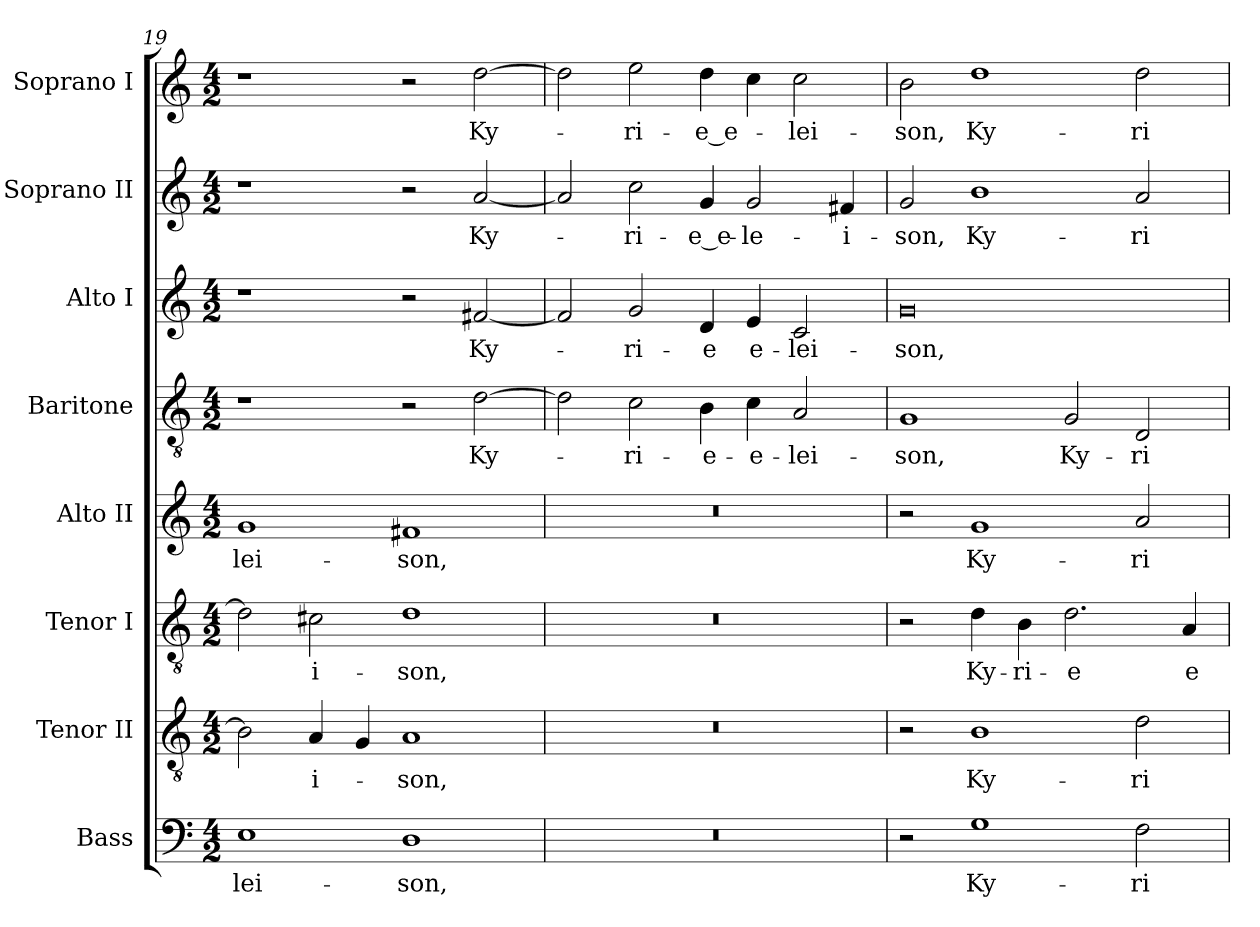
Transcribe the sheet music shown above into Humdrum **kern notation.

**kern	**text	**kern	**text	**kern	**text	**kern	**text	**kern	**text	**kern	**text	**kern	**text	**kern	**text
*part8	*part8	*part7	*part7	*part6	*part6	*part5	*part5	*part4	*part4	*part3	*part3	*part2	*part2	*part1	*part1
*staff8	*staff8	*staff7	*staff7	*staff6	*staff6	*staff5	*staff5	*staff4	*staff4	*staff3	*staff3	*staff2	*staff2	*staff1	*staff1
*I"Bass	*	*I"Tenor II	*	*I"Tenor I	*	*I"Alto II	*	*I"Baritone	*	*I"Alto I	*	*I"Soprano II	*	*I"Soprano I	*
*clefF4	*	*clefGv2	*	*clefGv2	*	*clefG2	*	*clefGv2	*	*clefG2	*	*clefG2	*	*clefG2	*
*ITrd7c12	*	*ITrd7c12	*	*ITrd7c12	*	*	*	*ITrd7c12	*	*	*	*	*	*	*
*k[]	*	*k[]	*	*k[]	*	*k[]	*	*k[]	*	*k[]	*	*k[]	*	*k[]	*
*C:	*	*C:	*	*C:	*	*C:	*	*C:	*	*C:	*	*C:	*	*C:	*
*M4/2	*	*M4/2	*	*M4/2	*	*M4/2	*	*M4/2	*	*M4/2	*	*M4/2	*	*M4/2	*
=19	=19	=19	=19	=19	=19	=19	=19	=19	=19	=19	=19	=19	=19	=19	=19
!	!LO:LY:b:color=#000000	!	!	!	!	!	!	!	!	!	!	!	!	!	!
!	!	!	!	!	!	!	!LO:LY:b:color=#000000	!	!	!	!	!	!	!	!
1EEi	-lei-	2BBi\]	.	2Di\]	.	1gi	-lei-	1r	.	1r	.	1r	.	1r	.
!	!	!	!LO:LY:b:color=#000000	!	!	!	!	!	!	!	!	!	!	!	!
!	!	!	!	!	!LO:LY:b:color=#000000	!	!	!	!	!	!	!	!	!	!
.	.	4AAi/	-i-	2C#Xi\	-i-	.	.	.	.	.	.	.	.	.	.
.	.	4GGi/	.	.	.	.	.	.	.	.	.	.	.	.	.
!	!LO:LY:b:color=#000000	!	!	!	!	!	!	!	!	!	!	!	!	!	!
!	!	!	!LO:LY:b:color=#000000	!	!	!	!	!	!	!	!	!	!	!	!
!	!	!	!	!	!LO:LY:b:color=#000000	!	!	!	!	!	!	!	!	!	!
!	!	!	!	!	!	!	!LO:LY:b:color=#000000	!	!	!	!	!	!	!	!
1DDi	-son,	1AAi	-son,	1Di	-son,	1f#Xi	-son,	2r	.	2r	.	2r	.	2r	.
!	!	!	!	!	!	!	!	!	!LO:LY:b:color=#000000	!	!	!	!	!	!
!	!	!	!	!	!	!	!	!	!	!	!LO:LY:b:color=#000000	!	!	!	!
!	!	!	!	!	!	!	!	!	!	!	!	!	!LO:LY:b:color=#000000	!	!
!	!	!	!	!	!	!	!	!	!	!	!	!	!	!	!LO:LY:b:color=#000000
.	.	.	.	.	.	.	.	[>2Di\	Ky-	[<2f#Xi/	Ky-	[<2ai/	Ky-	[>2ddi\	Ky-
=20	=20	=20	=20	=20	=20	=20	=20	=20	=20	=20	=20	=20	=20	=20	=20
!LO:N:vis=1	!	!LO:N:vis=1	!	!LO:N:vis=1	!	!LO:N:vis=1	!	!	!	!	!	!	!	!	!
0r	.	0r	.	0r	.	0r	.	2Di\]	.	2f#i/]	.	2ai/]	.	2ddi\]	.
!	!	!	!	!	!	!	!	!	!LO:LY:b:color=#000000	!	!	!	!	!	!
!	!	!	!	!	!	!	!	!	!	!	!LO:LY:b:color=#000000	!	!	!	!
!	!	!	!	!	!	!	!	!	!	!	!	!	!LO:LY:b:color=#000000	!	!
!	!	!	!	!	!	!	!	!	!	!	!	!	!	!	!LO:LY:b:color=#000000
.	.	.	.	.	.	.	.	2Ci\	-ri-	2gi/	-ri-	2cci\	-ri-	2eei\	-ri-
!	!	!	!	!	!	!	!	!	!LO:LY:b:color=#000000	!	!	!	!	!	!
!	!	!	!	!	!	!	!	!	!	!	!LO:LY:b:color=#000000	!	!	!	!
!	!	!	!	!	!	!	!	!	!	!	!	!	!LO:LY:b:color=#000000	!	!
!	!	!	!	!	!	!	!	!	!	!	!	!	!	!	!LO:LY:b:color=#000000
.	.	.	.	.	.	.	.	4BBi\	-e-	4di/	-e	4gi/	-e_e-	4ddi\	-e_e-
!	!	!	!	!	!	!	!	!	!LO:LY:b:color=#000000	!	!	!	!	!	!
!	!	!	!	!	!	!	!	!	!	!	!LO:LY:b:color=#000000	!	!	!	!
!	!	!	!	!	!	!	!	!	!	!	!	!	!LO:LY:b:color=#000000	!	!
.	.	.	.	.	.	.	.	4Ci\	-e-	4ei/	e-	2gi/	-le-	4cci\	.
!	!	!	!	!	!	!	!	!	!LO:LY:b:color=#000000	!	!	!	!	!	!
!	!	!	!	!	!	!	!	!	!	!	!LO:LY:b:color=#000000	!	!	!	!
!	!	!	!	!	!	!	!	!	!	!	!	!	!	!	!LO:LY:b:color=#000000
.	.	.	.	.	.	.	.	2AAi/	-lei-	2ci/	-lei-	.	.	2cci\	-lei-
!	!	!	!	!	!	!	!	!	!	!	!	!	!LO:LY:b:color=#000000	!	!
.	.	.	.	.	.	.	.	.	.	.	.	4f#Xi/	-i-	.	.
=21	=21	=21	=21	=21	=21	=21	=21	=21	=21	=21	=21	=21	=21	=21	=21
!	!	!	!	!	!	!	!	!	!LO:LY:b:color=#000000	!	!	!	!	!	!
!	!	!	!	!	!	!	!	!	!	!	!LO:LY:b:color=#000000	!	!	!	!
!	!	!	!	!	!	!	!	!	!	!	!	!	!LO:LY:b:color=#000000	!	!
!	!	!	!	!	!	!	!	!	!	!	!	!	!	!	!LO:LY:b:color=#000000
2r	.	2r	.	2r	.	2r	.	1GGi	-son,	0gi	-son,	2gi/	-son,	2bi\	-son,
!	!LO:LY:b:color=#000000	!	!	!	!	!	!	!	!	!	!	!	!	!	!
!	!	!	!LO:LY:b:color=#000000	!	!	!	!	!	!	!	!	!	!	!	!
!	!	!	!	!	!LO:LY:b:color=#000000	!	!	!	!	!	!	!	!	!	!
!	!	!	!	!	!	!	!LO:LY:b:color=#000000	!	!	!	!	!	!	!	!
!	!	!	!	!	!	!	!	!	!	!	!	!	!LO:LY:b:color=#000000	!	!
!	!	!	!	!	!	!	!	!	!	!	!	!	!	!	!LO:LY:b:color=#000000
1GGi	Ky-	1BBi	Ky-	4Di\	Ky-	1gi	Ky-	.	.	.	.	1bi	Ky-	1ddi	Ky-
!	!	!	!	!	!LO:LY:b:color=#000000	!	!	!	!	!	!	!	!	!	!
.	.	.	.	4BBi\	-ri-	.	.	.	.	.	.	.	.	.	.
!	!	!	!	!	!LO:LY:b:color=#000000	!	!	!	!	!	!	!	!	!	!
!	!	!	!	!	!	!	!	!	!LO:LY:b:color=#000000	!	!	!	!	!	!
.	.	.	.	2.Di\	-e	.	.	2GGi/	Ky-	.	.	.	.	.	.
!	!LO:LY:b:color=#000000	!	!	!	!	!	!	!	!	!	!	!	!	!	!
!	!	!	!LO:LY:b:color=#000000	!	!	!	!	!	!	!	!	!	!	!	!
!	!	!	!	!	!	!	!LO:LY:b:color=#000000	!	!	!	!	!	!	!	!
!	!	!	!	!	!	!	!	!	!LO:LY:b:color=#000000	!	!	!	!	!	!
!	!	!	!	!	!	!	!	!	!	!	!	!	!LO:LY:b:color=#000000	!	!
!	!	!	!	!	!	!	!	!	!	!	!	!	!	!	!LO:LY:b:color=#000000
2FFi\	-ri-	2Di\	-ri-	.	.	2ai/	-ri-	2DDi/	-ri-	.	.	2ai/	-ri-	2ddi\	-ri-
!	!	!	!	!	!LO:LY:b:color=#000000	!	!	!	!	!	!	!	!	!	!
.	.	.	.	4AAi/	e-	.	.	.	.	.	.	.	.	.	.
=	=	=	=	=	=	=	=	=	=	=	=	=	=	=	=
*-	*-	*-	*-	*-	*-	*-	*-	*-	*-	*-	*-	*-	*-	*-	*-
